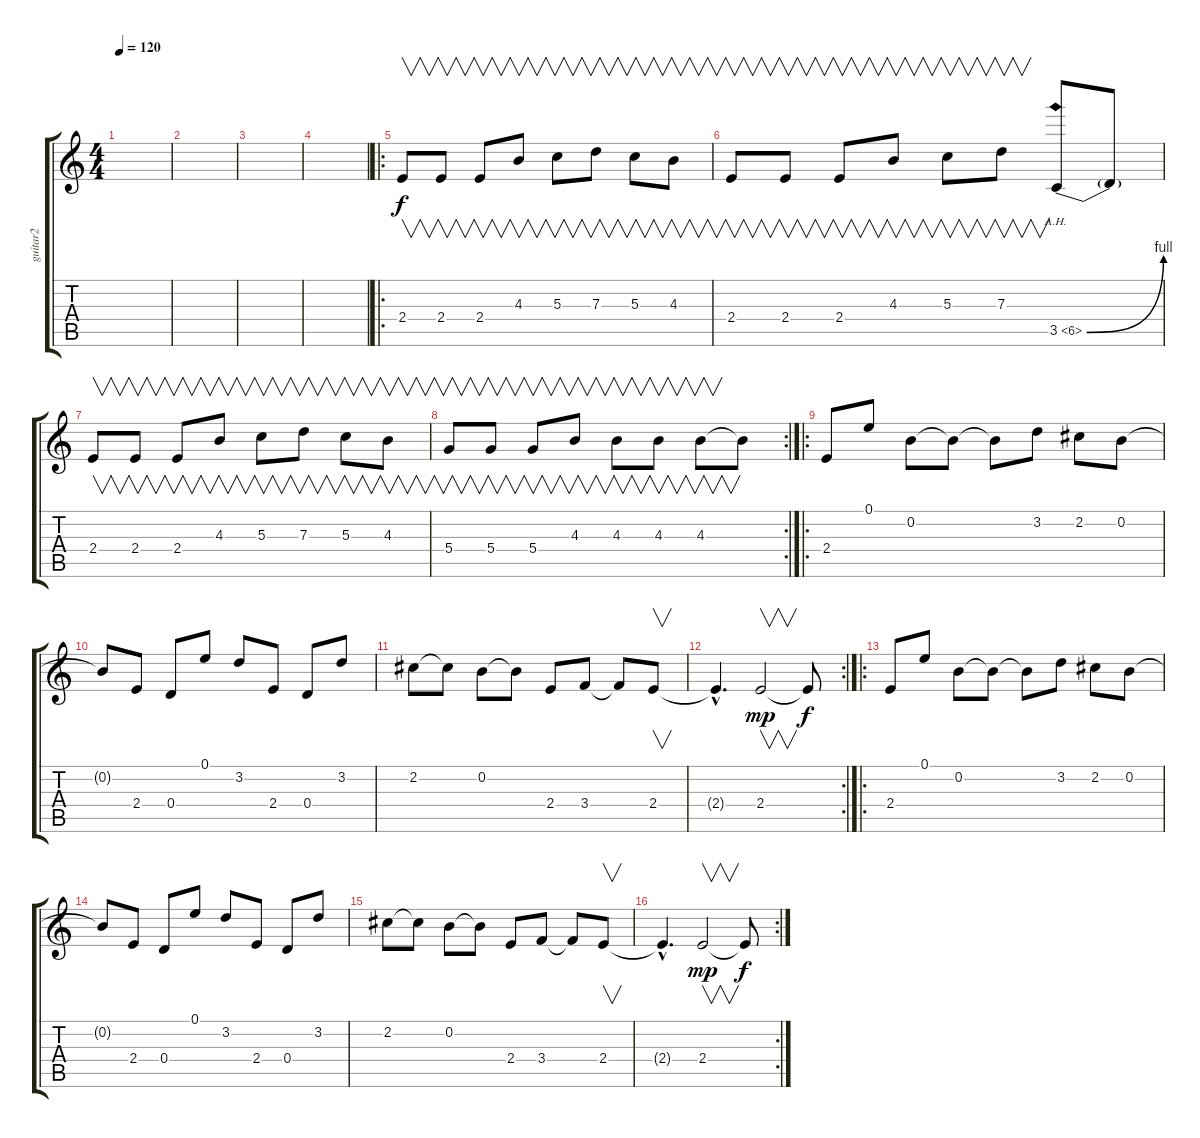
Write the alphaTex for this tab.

\track ("guitar2" "guitar2") {instrument electricguitarjazz}
\staff {score tabs}
\tuning (E4 B3 G3 D3 A2 E2) {hide}
\ts (4 4)
\tempo 120
\clef g2
\ks c
|
|
|
|
\ro
2.4.8{v} 2.4.8{v} 2.4.8{v} 4.3.8{v} 5.3.8{v} 7.3.8{v} 5.3.8{v} 4.3.8{v} |
2.4.8{v} 2.4.8{v} 2.4.8{v} 4.3.8{v} 5.3.8{v} 7.3.8{v} 3.5{be (bend 0 0 60 4) ah 3}.8 3.5{t}.8 |
2.4.8{v} 2.4.8{v} 2.4.8{v} 4.3.8{v} 5.3.8{v} 7.3.8{v} 5.3.8{v} 4.3.8{v} |
\rc 2
5.4.8{v} 5.4.8{v} 5.4.8{v} 4.3.8{v} 4.3.8{v} 4.3.8{v} 4.3.8{v} 4.3{t}.8 |
\ro
2.4.8 0.1.8 0.2.8 0.2{t}.8 0.2{t}.8 3.2.8 2.2.8 0.2.8 |
0.2{t}.8 2.4.8 0.4.8 0.1.8 3.2.8 2.4.8 0.4.8 3.2.8 |
2.2.8 2.2{t}.8 0.2.8 0.2{t}.8 2.4.8 3.4.8 3.4{t}.8 2.4.8{v} |
\rc 2
2.4{hac t}.4{d} 2.4.2{v dy mp} 2.4{t}.8{dy f} |
\ro
2.4.8 0.1.8 0.2.8 0.2{t}.8 0.2{t}.8 3.2.8 2.2.8 0.2.8 |
0.2{t}.8 2.4.8 0.4.8 0.1.8 3.2.8 2.4.8 0.4.8 3.2.8 |
2.2.8 2.2{t}.8 0.2.8 0.2{t}.8 2.4.8 3.4.8 3.4{t}.8 2.4.8{v} |
\rc 2
2.4{hac t}.4{d} 2.4.2{v dy mp} 2.4{t}.8{dy f}
